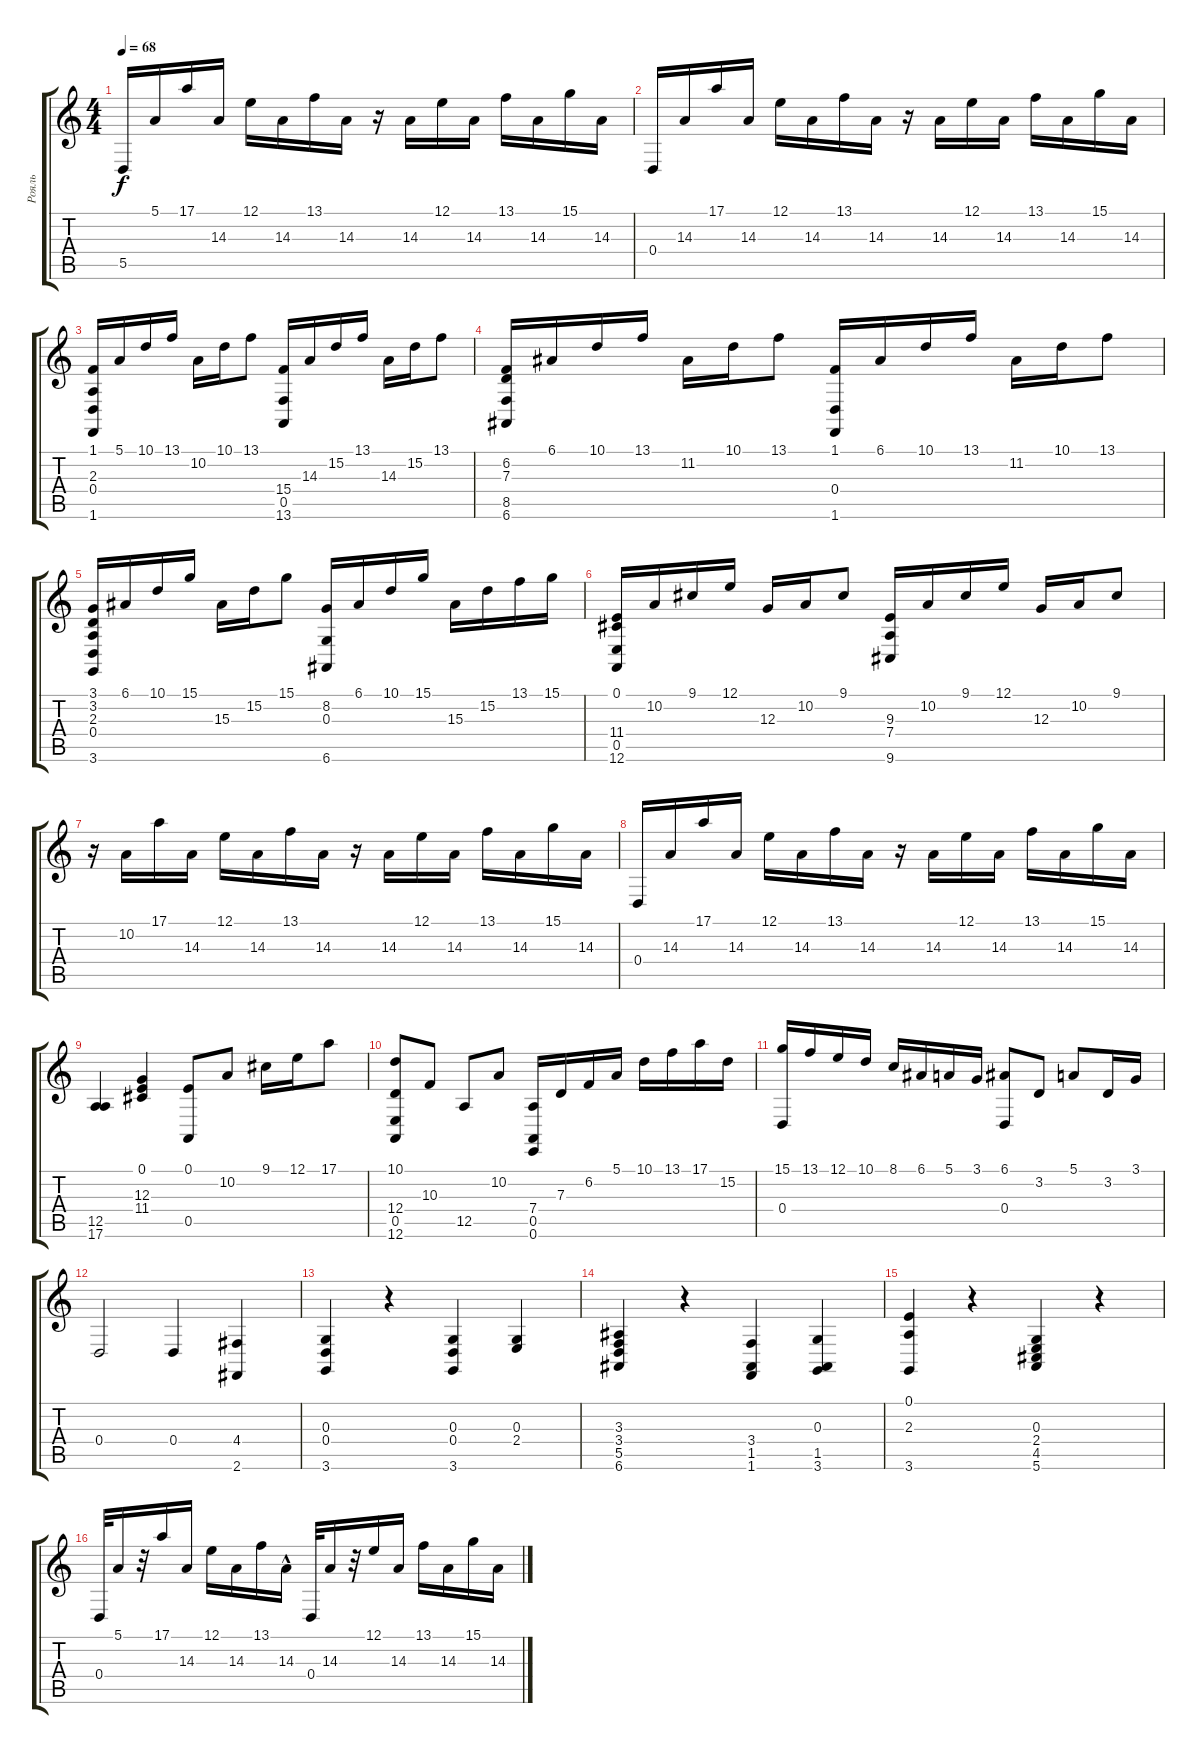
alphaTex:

\track ("Рояль" "Рояль") {instrument musicbox}
\staff {score tabs}
\tuning (E4 B3 G3 D3 A2 E2) {hide}
\ts (4 4)
\tempo 68
\clef g2
\ks c
5.5.16{dy f instrument musicbox} 5.1.16 17.1.16 14.3.16 12.1.16 14.3.16 13.1.16 14.3.16 r.16 14.3.16 12.1.16 14.3.16 13.1.16 14.3.16 15.1.16 14.3.16 |
0.4.16 14.3.16 17.1.16 14.3.16 12.1.16 14.3.16 13.1.16 14.3.16 r.16 14.3.16 12.1.16 14.3.16 13.1.16 14.3.16 15.1.16 14.3.16 |
(1.1 2.3 0.4 1.6).16 5.1.16 10.1.16 13.1.16 10.2.16 10.1.16 13.1.8 (15.4 0.5 13.6).16 14.3.16 15.2.16 13.1.16 14.3.16 15.2.16 13.1.8 |
(6.2 7.3 8.5 6.6).16 6.1.16 10.1.16 13.1.16 11.2.16 10.1.16 13.1.8 (1.1 0.4 1.6).16 6.1.16 10.1.16 13.1.16 11.2.16 10.1.16 13.1.8 |
(3.1 3.2 2.3 0.4 3.6).16 6.1.16 10.1.16 15.1.16 15.3.16 15.2.16 15.1.8 (8.2 0.3 6.6).16 6.1.16 10.1.16 15.1.16 15.3.16 15.2.16 13.1.16 15.1.16 |
(0.1 11.4 0.5 12.6).16 10.2.16 9.1.16 12.1.16 12.3.16 10.2.16 9.1.8 (9.3 7.4 9.6).16 10.2.16 9.1.16 12.1.16 12.3.16 10.2.16 9.1.8 |
r.16 10.2.16 17.1.16 14.3.16 12.1.16 14.3.16 13.1.16 14.3.16 r.16 14.3.16 12.1.16 14.3.16 13.1.16 14.3.16 15.1.16 14.3.16 |
0.4.16 14.3.16 17.1.16 14.3.16 12.1.16 14.3.16 13.1.16 14.3.16 r.16 14.3.16 12.1.16 14.3.16 13.1.16 14.3.16 15.1.16 14.3.16 |
(12.5 17.6).4 (0.1 12.3 11.4).4 (0.1 0.5).8 10.2.8 9.1.16 12.1.16 17.1.8 |
(10.1 12.4 0.5 12.6).8 10.3.8 12.5.8 10.2.8 (7.4 0.5 0.6).16 7.3.16 6.2.16 5.1.16 10.1.16 13.1.16 17.1.16 15.2.16 |
(15.1 0.4).16 13.1.16 12.1.16 10.1.16 8.1.16 6.1.16 5.1.16 3.1.16 (6.1 0.4).8 3.2.8 5.1.8 3.2.16 3.1.16 |
0.4.2 0.4.4 (4.4 2.6).4 |
(0.3 0.4 3.6).4 r.4 (0.3 0.4 3.6).4 (0.3 2.4).4 |
(3.3 3.4 5.5 6.6).4 r.4 (3.4 1.5 1.6).4 (0.3 1.5 3.6).4 |
(0.1 2.3 3.6).4 r.4 (0.3 2.4 4.5 5.6).4 r.4 |
0.4.32 5.1.16 r.32 17.1.16 14.3.16 12.1.16 14.3.16 13.1.16 14.3{hac}.16 0.4.32 14.3.16 r.32 12.1.16 14.3.16 13.1.16 14.3.16 15.1.16 14.3.16
